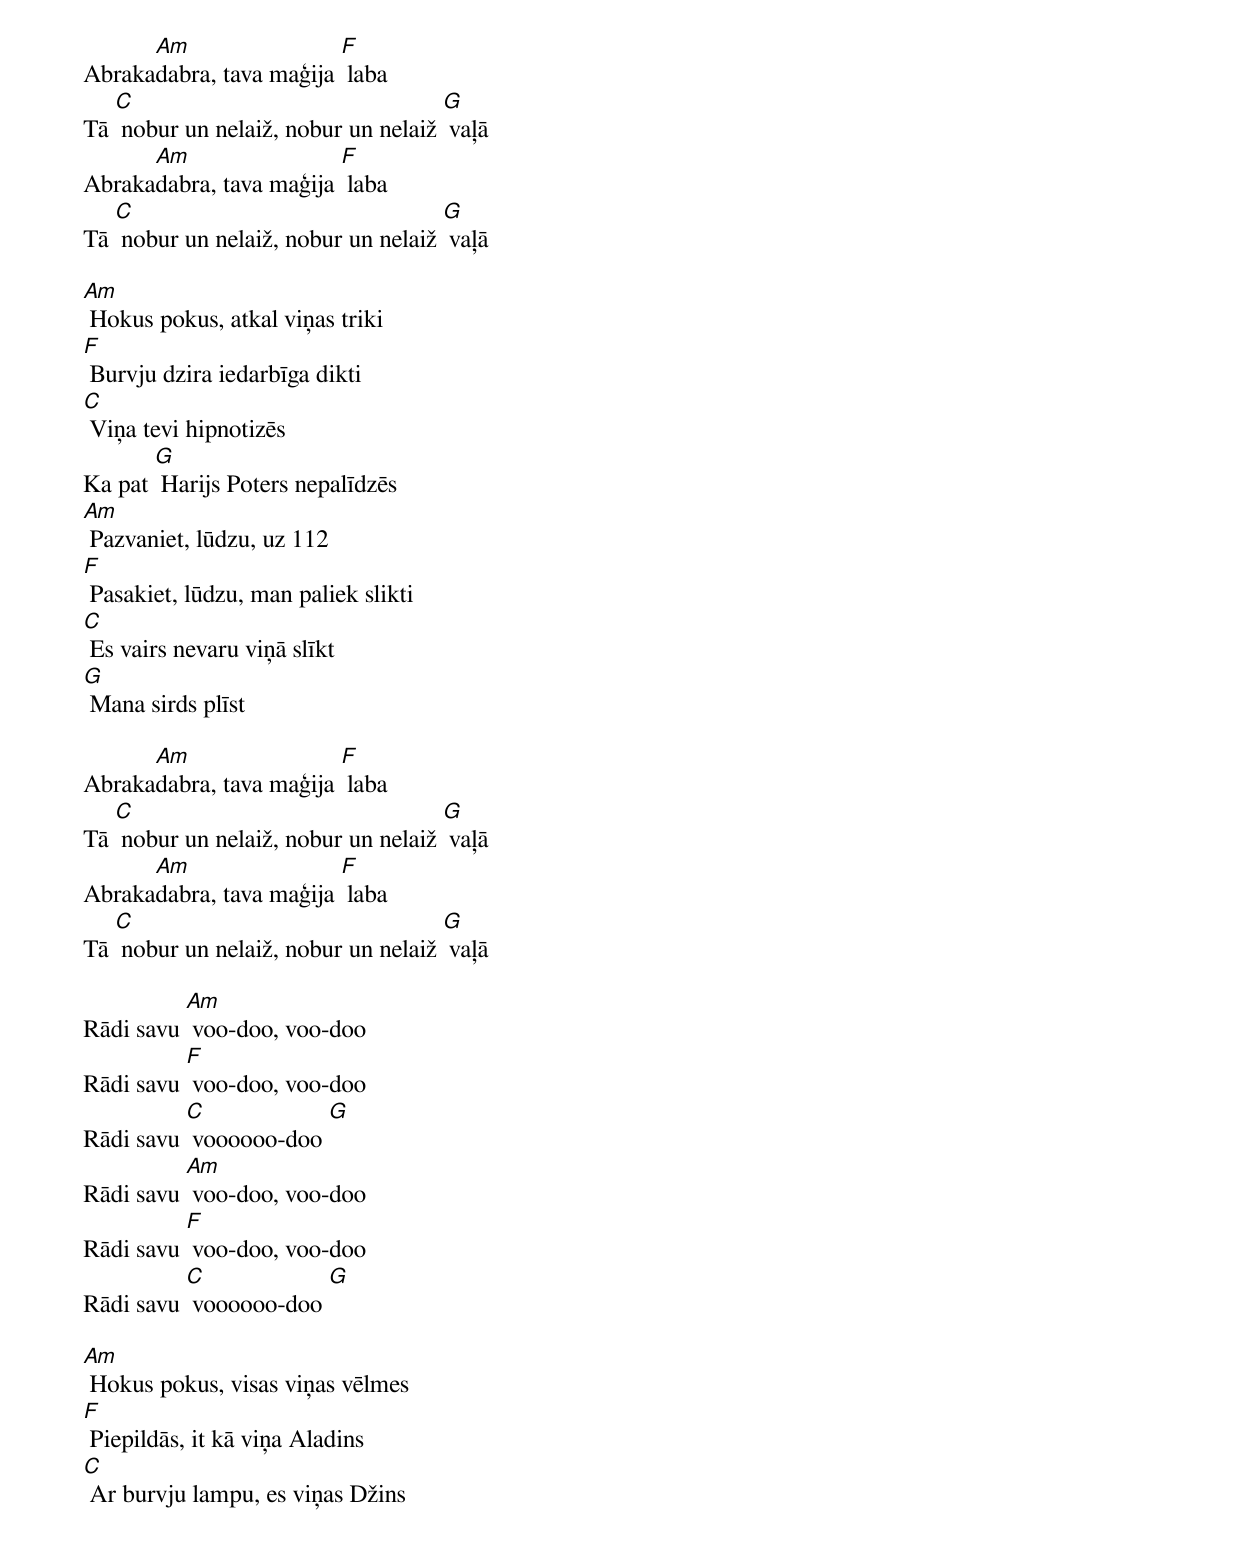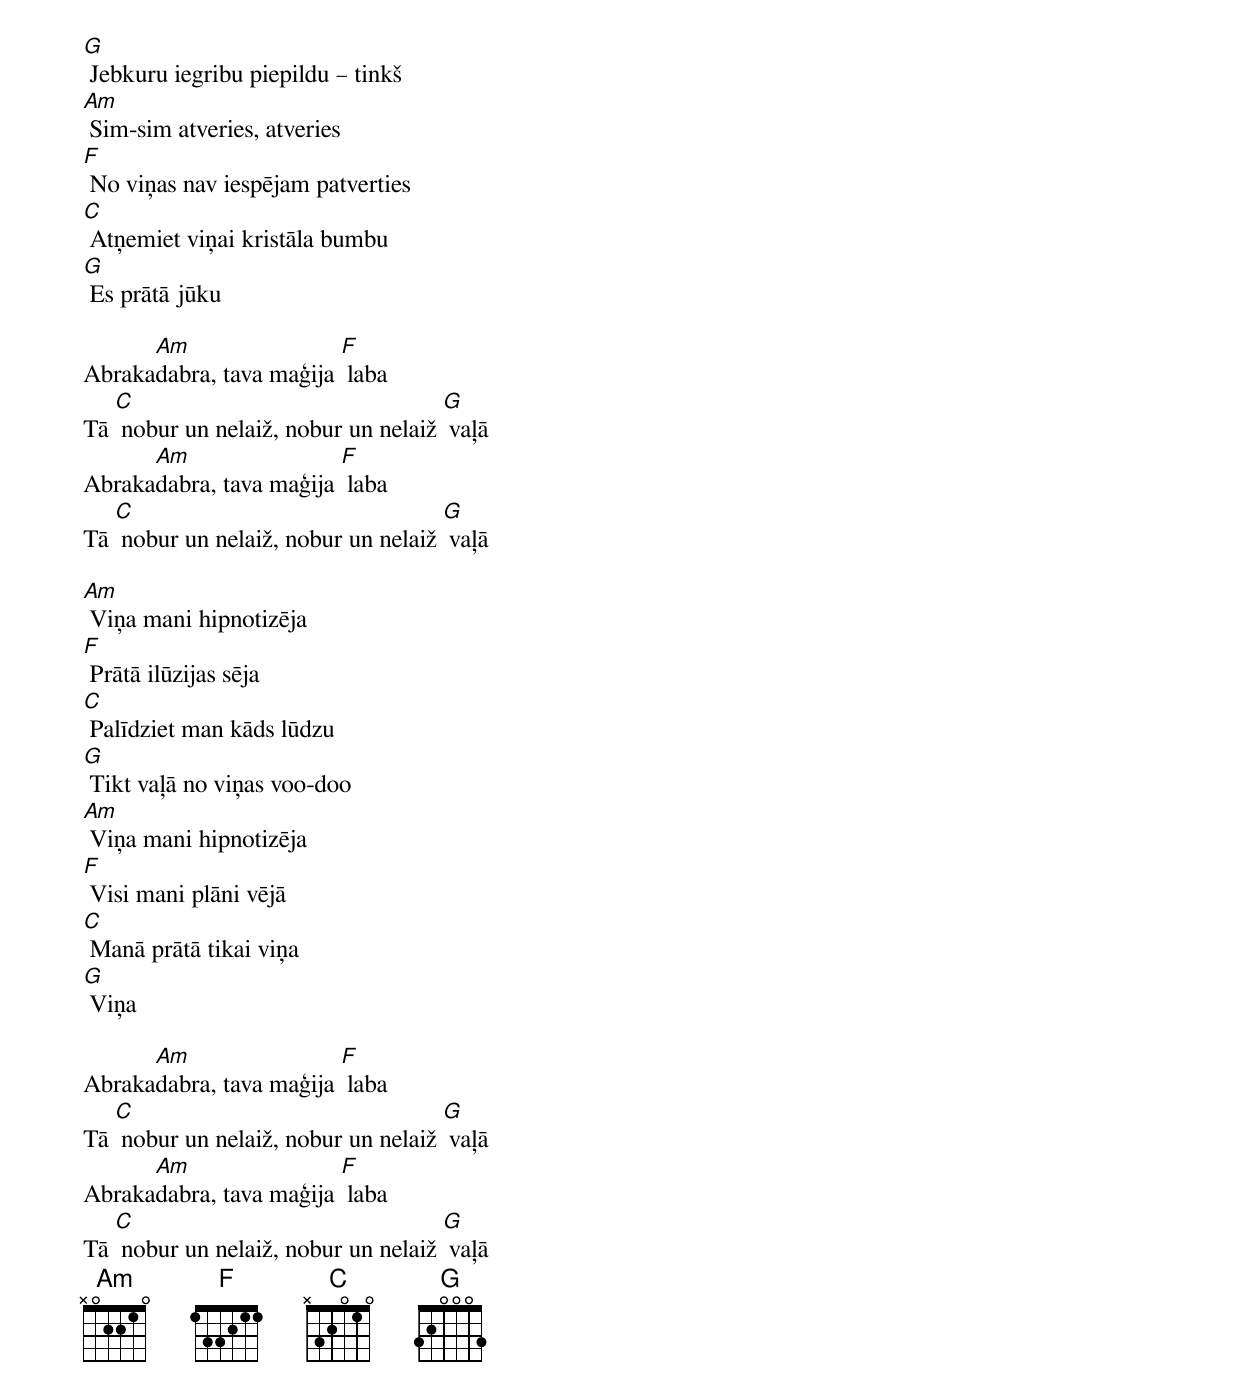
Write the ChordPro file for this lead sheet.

Abraka[Am]dabra, tava maģija [F] laba
Tā [C] nobur un nelaiž, nobur un nelaiž [G] vaļā
Abraka[Am]dabra, tava maģija [F] laba
Tā [C] nobur un nelaiž, nobur un nelaiž [G] vaļā

[Am] Hokus pokus, atkal viņas triki
[F] Burvju dzira iedarbīga dikti
[C] Viņa tevi hipnotizēs
Ka pat [G] Harijs Poters nepalīdzēs
[Am] Pazvaniet, lūdzu, uz 112
[F] Pasakiet, lūdzu, man paliek slikti
[C] Es vairs nevaru viņā slīkt
[G] Mana sirds plīst

Abraka[Am]dabra, tava maģija [F] laba
Tā [C] nobur un nelaiž, nobur un nelaiž [G] vaļā
Abraka[Am]dabra, tava maģija [F] laba
Tā [C] nobur un nelaiž, nobur un nelaiž [G] vaļā

Rādi savu [Am] voo-doo, voo-doo
Rādi savu [F] voo-doo, voo-doo
Rādi savu [C] voooooo-doo [G]
Rādi savu [Am] voo-doo, voo-doo
Rādi savu [F] voo-doo, voo-doo
Rādi savu [C] voooooo-doo [G]

[Am] Hokus pokus, visas viņas vēlmes
[F] Piepildās, it kā viņa Aladins
[C] Ar burvju lampu, es viņas Džins
[G] Jebkuru iegribu piepildu – tinkš
[Am] Sim-sim atveries, atveries
[F] No viņas nav iespējam patverties
[C] Atņemiet viņai kristāla bumbu
[G] Es prātā jūku

Abraka[Am]dabra, tava maģija [F] laba
Tā [C] nobur un nelaiž, nobur un nelaiž [G] vaļā
Abraka[Am]dabra, tava maģija [F] laba
Tā [C] nobur un nelaiž, nobur un nelaiž [G] vaļā

[Am] Viņa mani hipnotizēja
[F] Prātā ilūzijas sēja
[C] Palīdziet man kāds lūdzu
[G] Tikt vaļā no viņas voo-doo
[Am] Viņa mani hipnotizēja
[F] Visi mani plāni vējā
[C] Manā prātā tikai viņa
[G] Viņa

Abraka[Am]dabra, tava maģija [F] laba
Tā [C] nobur un nelaiž, nobur un nelaiž [G] vaļā
Abraka[Am]dabra, tava maģija [F] laba
Tā [C] nobur un nelaiž, nobur un nelaiž [G] vaļā
